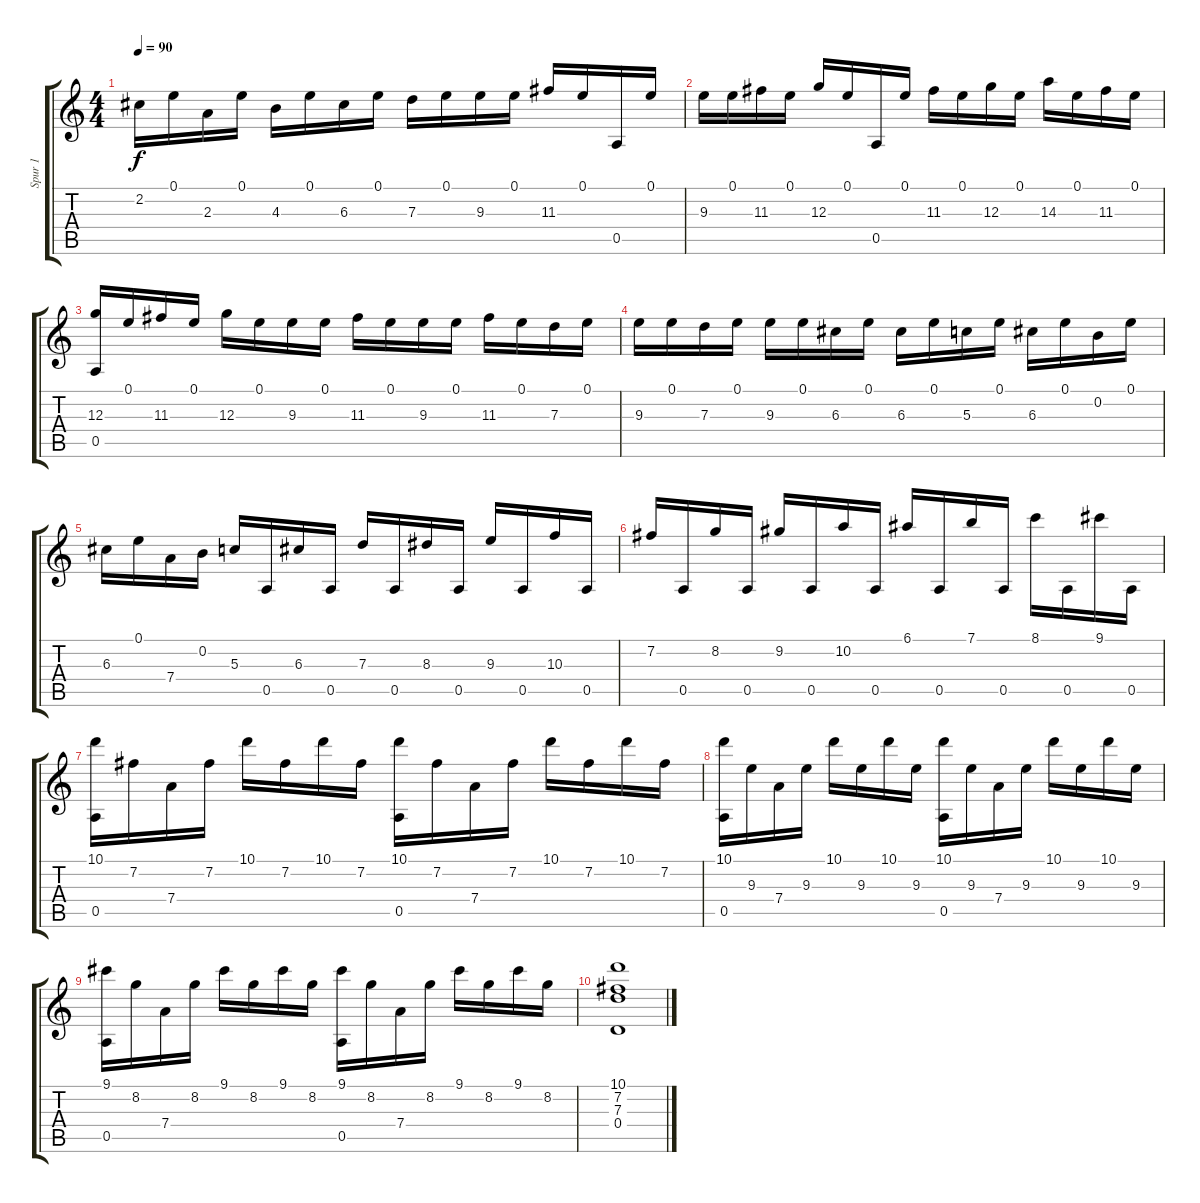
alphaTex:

\track ("Spur 1" "Spur 1") {instrument acousticguitarnylon}
\staff {score tabs}
\tuning (E4 B3 G3 D3 A2 E2) {hide}
\ts (4 4)
\tempo 90
\clef g2
\ks c
2.2.16{dy f} 0.1.16 2.3.16 0.1.16 4.3.16 0.1.16 6.3.16 0.1.16 7.3.16 0.1.16 9.3.16 0.1.16 11.3.16 0.1.16 0.5.16 0.1.16 |
9.3.16 0.1.16 11.3.16 0.1.16 12.3.16 0.1.16 0.5.16 0.1.16 11.3.16 0.1.16 12.3.16 0.1.16 14.3.16 0.1.16 11.3.16 0.1.16 |
(12.3 0.5).16 0.1.16 11.3.16 0.1.16 12.3.16 0.1.16 9.3.16 0.1.16 11.3.16 0.1.16 9.3.16 0.1.16 11.3.16 0.1.16 7.3.16 0.1.16 |
9.3.16 0.1.16 7.3.16 0.1.16 9.3.16 0.1.16 6.3.16 0.1.16 6.3.16 0.1.16 5.3.16 0.1.16 6.3.16 0.1.16 0.2.16 0.1.16 |
6.3.16 0.1.16 7.4.16 0.2.16 5.3.16 0.5.16 6.3.16 0.5.16 7.3.16 0.5.16 8.3.16 0.5.16 9.3.16 0.5.16 10.3.16 0.5.16 |
7.2.16 0.5.16 8.2.16 0.5.16 9.2.16 0.5.16 10.2.16 0.5.16 6.1.16 0.5.16 7.1.16 0.5.16 8.1.16 0.5.16 9.1.16 0.5.16 |
(10.1 0.5).16 7.2.16 7.4.16 7.2.16 10.1.16 7.2.16 10.1.16 7.2.16 (10.1 0.5).16 7.2.16 7.4.16 7.2.16 10.1.16 7.2.16 10.1.16 7.2.16 |
(10.1 0.5).16 9.3.16 7.4.16 9.3.16 10.1.16 9.3.16 10.1.16 9.3.16 (10.1 0.5).16 9.3.16 7.4.16 9.3.16 10.1.16 9.3.16 10.1.16 9.3.16 |
(9.1 0.5).16 8.2.16 7.4.16 8.2.16 9.1.16 8.2.16 9.1.16 8.2.16 (9.1 0.5).16 8.2.16 7.4.16 8.2.16 9.1.16 8.2.16 9.1.16 8.2.16 |
(10.1 7.2 7.3 0.4).1
